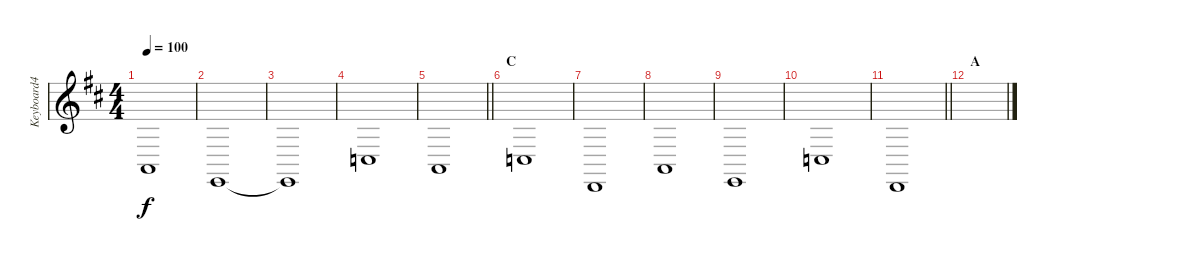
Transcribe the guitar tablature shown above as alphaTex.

\track ("Keyboard4" "Keyboard4") {instrument lead2sawtooth}
\staff {score}
\tuning (E4 B3 G3 D3 A2 D2) {hide}
\ts (4 4)
\tempo 100
\clef g2
\ks bminor
0.5.1{dy f} |
2.6.1 |
2.6{t}.1 |
3.5.1 |
\barLineRight lightlight
0.5.1 |
\section ("" "C")
3.5.1 |
0.6.1 |
0.5.1 |
2.6.1 |
3.5.1 |
\barLineRight lightlight
0.6.1 |
\section ("" "A")
